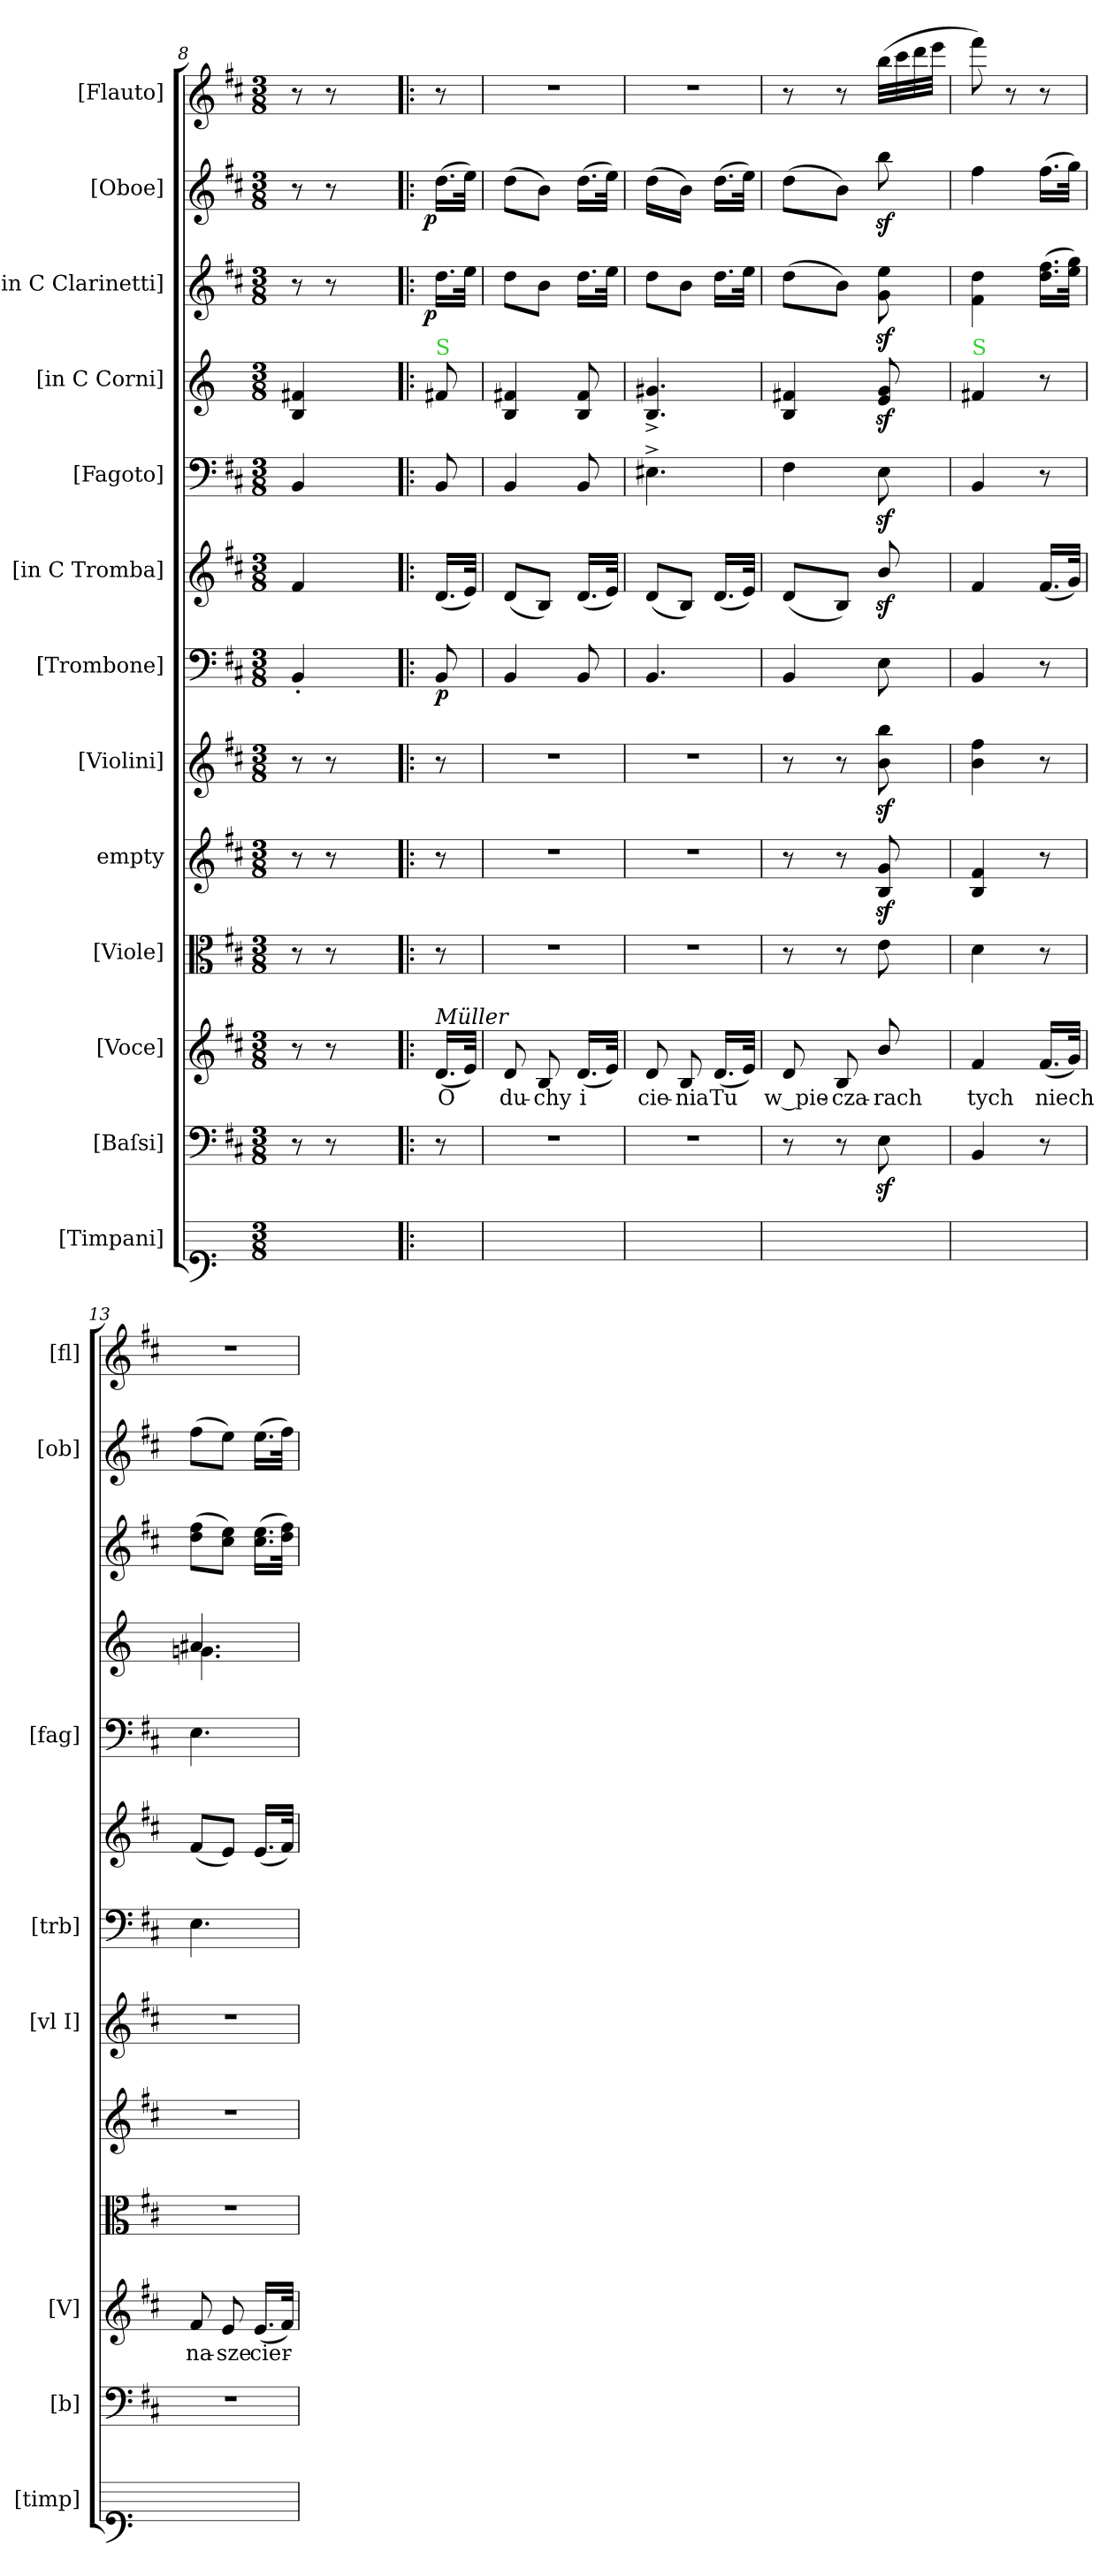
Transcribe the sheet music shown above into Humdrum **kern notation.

**kern	**kern	**kern	**text	**kern	**kern	**kern	**kern	**dynam	**kern	**kern	**kern	**kern	**dynam	**kern	**dynam	**kern
*part13	*part12	*part11	*part11	*part10	*part9	*part8	*part7	*part7	*part6	*part5	*part4	*part3	*part3	*part2	*part2	*part1
*staff13	*staff12	*staff11	*staff11	*staff10	*staff9	*staff8	*staff7	*staff7	*staff6	*staff5	*staff4	*staff3	*staff3	*staff2	*staff2	*staff1
*I"[Timpani]	*I"[Baſsi]	*I"[Voce]	*	*I"[Viole]	*I"empty	*I"[Violini]	*I"[Trombone]	*	*I"[in C Tromba]	*I"[Fagoto]	*I"[in C Corni]	*I"[in C Clarinetti]	*	*I"[Oboe]	*	*I"[Flauto]
*I'[timp]	*I'[b]	*I'[V]	*	*	*	*I'[vl I]	*I'[trb]	*	*	*I'[fag]	*	*	*	*I'[ob]	*	*I'[fl]
*clefF1	*clefF4	*clefG2	*	*clefC3	*clefG2	*clefG2	*clefF4	*	*clefG2	*clefF4	*clefG2	*clefG2	*	*clefG2	*	*clefG2
*k[]	*k[f#c#]	*k[f#c#]	*	*k[f#c#]	*k[f#c#]	*k[f#c#]	*k[f#c#]	*	*k[f#c#]	*k[f#c#]	*k[]	*k[f#c#]	*	*k[f#c#]	*	*k[f#c#]
*	*b:	*b:	*	*b:	*b:	*b:	*b:	*	*b:	*b:	*	*b:	*	*b:	*	*b:
*M3/8	*M3/8	*M3/8	*	*M3/8	*M3/8	*M3/8	*M3/8	*	*M3/8	*M3/8	*M3/8	*M3/8	*	*M3/8	*	*M3/8
=8	=8	=8	=8	=8	=8	=8	=8	=8	=8	=8	=8	=8	=8	=8	=8	=8
4.ryy	8r	8r	.	8r	8r	8r	4BB'/	.	4f#/	4BB/	4B/ 4f#X/	8r	.	8r	.	8r
.	8r	8r	.	8r	8r	8r	.	.	.	.	.	8r	.	8r	.	8r
.	8ryy	8ryy	.	8ryy	8ryy	8ryy	8ryy	.	8ryy	8ryy	8ryy	8ryy	.	8ryy	.	8ryy
=!|:	=!|:	=!|:	=!|:	=!|:	=!|:	=!|:	=!|:	=!|:	=!|:	=!|:	=!|:	=!|:	=!|:	=!|:	=!|:	=!|:
!	!	!	!	!	!	!	!	!	!	!	!LO:TX:a:color=limegreen:t=S	!	!	!	!	!
!	!	!LO:TX:a:i:t=Müller	!	!	!	!	!	!	!	!	!	!	!	!	!	!
!	!	!	!	!	!	!	!	!	!	!	!	!	!LO:DY:rj	!	!LO:DY:rj	!
8ryy	8r	(16.d/LL	O	8r	8r	8r	8BB/	p	(16.d/LL	8BB/	8f#X	16.dd\LL	p	(16.dd\LL	p	8r
.	.	32e/JJk)	.	.	.	.	.	.	32e/JJk)	.	.	32ee\JJk	.	32ee\JJk)	.	.
=9	=9	=9	=9	=9	=9	=9	=9	=9	=9	=9	=9	=9	=9	=9	=9	=9
4.ryy	4.r	8d/	du-	4.r	4.r	4.r	4BB/	.	(8d/L	4BB/	4B/ 4f#X/	8dd\L	.	(8dd\L	.	4.r
.	.	8B/	-chy	.	.	.	.	.	8B/J)	.	.	8b\J	.	8b\J)	.	.
.	.	(16.d/LL	i	.	.	.	8BB/	.	(16.d/LL	8BB/	8B/ 8f#/	16.dd\LL	.	(16.dd\LL	.	.
.	.	32e/JJk)	.	.	.	.	.	.	32e/JJk)	.	.	32ee\JJk	.	32ee\JJk)	.	.
=10	=10	=10	=10	=10	=10	=10	=10	=10	=10	=10	=10	=10	=10	=10	=10	=10
!	!	!	!	!	!	!	!	!	!	!	!	!	!	!LO:N:vis=16	!	!
4.ryy	4.r	8d/	cie-	4.r	4.r	4.r	4.BB/	.	(8d/L	4.E#X^\	4.B^>/ 4.g#X^>/	8dd\L	.	(8dd\LL	.	4.r
!	!	!	!	!	!	!	!	!	!	!	!	!	!	!LO:N:vis=16	!	!
.	.	8B/	-nia	.	.	.	.	.	8B/J)	.	.	8b\J	.	8b\JJ)	.	.
.	.	(16.d/LL	Tu	.	.	.	.	.	(16.d/LL	.	.	16.dd\LL	.	(16.dd\LL	.	.
.	.	32e/JJk)	.	.	.	.	.	.	32e/JJk)	.	.	32ee\JJk	.	32ee\JJk)	.	.
=11	=11	=11	=11	=11	=11	=11	=11	=11	=11	=11	=11	=11	=11	=11	=11	=11
4.ryy	8r	8d/	w_pie-	8r	8r	8r	4BB/	.	(8d/L	4F#\	4B/ 4f#X/	(8dd\L	.	(8dd\L	.	8r
.	8r	8B/	-cza-	8r	8r	8r	.	.	8B/J)	.	.	8b\J)	.	8b\J)	.	8r
.	8Ez\	8b/	-rach	8e\	8Bz/ 8gz/	8bz\ 8bbz\	8E\	.	8bz/	8Ez\	8ez/ 8gz/	8gz\ 8eez\	.	8bbz\	.	(32bb\LLL
.	.	.	.	.	.	.	.	.	.	.	.	.	.	.	.	32ccc#\
.	.	.	.	.	.	.	.	.	.	.	.	.	.	.	.	32ddd\
.	.	.	.	.	.	.	.	.	.	.	.	.	.	.	.	32eee\JJJ
=12	=12	=12	=12	=12	=12	=12	=12	=12	=12	=12	=12	=12	=12	=12	=12	=12
!	!	!	!	!	!	!	!	!	!	!	!LO:TX:a:color=limegreen:t=S	!	!	!	!	!
4.ryy	4BB/	4f#/	tych	4d\	4B/ 4f#/	4b\ 4ff#\	4BB/	.	4f#/	4BB/	4f#X	4f#\ 4dd\	.	4ff#\	.	8fff#\)
.	.	.	.	.	.	.	.	.	.	.	.	.	.	.	.	8r
.	8r	(16.f#/LL	niech	8r	8r	8r	8r	.	(16.f#/LL	8r	8r	(16.dd\ 16.ff#\LL	.	(16.ff#\LL	.	8r
.	.	32g/JJk)	.	.	.	.	.	.	32g/JJk)	.	.	32ee\ 32gg\JJk)	.	32gg\JJk)	.	.
=13	=13	=13	=13	=13	=13	=13	=13	=13	=13	=13	=13	=13	=13	=13	=13	=13
*	*	*	*	*	*	*	*	*	*	*	*^	*	*	*	*	*
4.ryy	4.r	8f#/	na-	4.r	4.r	4.r	4.E\	.	(8f#/L	4.E\	4.a#X/	4.gn\	(8dd\ 8ff#\L	.	(8ff#\L	.	4.r
.	.	8e/	-sze	.	.	.	.	.	8e/J)	.	.	.	8cc#\ 8ee\J)	.	8ee\J)	.	.
.	.	(16.e/LL	cier-	.	.	.	.	.	(16.e/LL	.	.	.	(16.cc#\ 16.ee\LL	.	(16.ee\LL	.	.
.	.	32f#/JJk)	.	.	.	.	.	.	32f#/JJk)	.	.	.	32dd\ 32ff#\JJk)	.	32ff#\JJk)	.	.
*	*	*	*	*	*	*	*	*	*	*	*v	*v	*	*	*	*	*
=	=	=	=	=	=	=	=	=	=	=	=	=	=	=	=	=
*-	*-	*-	*-	*-	*-	*-	*-	*-	*-	*-	*-	*-	*-	*-	*-	*-
